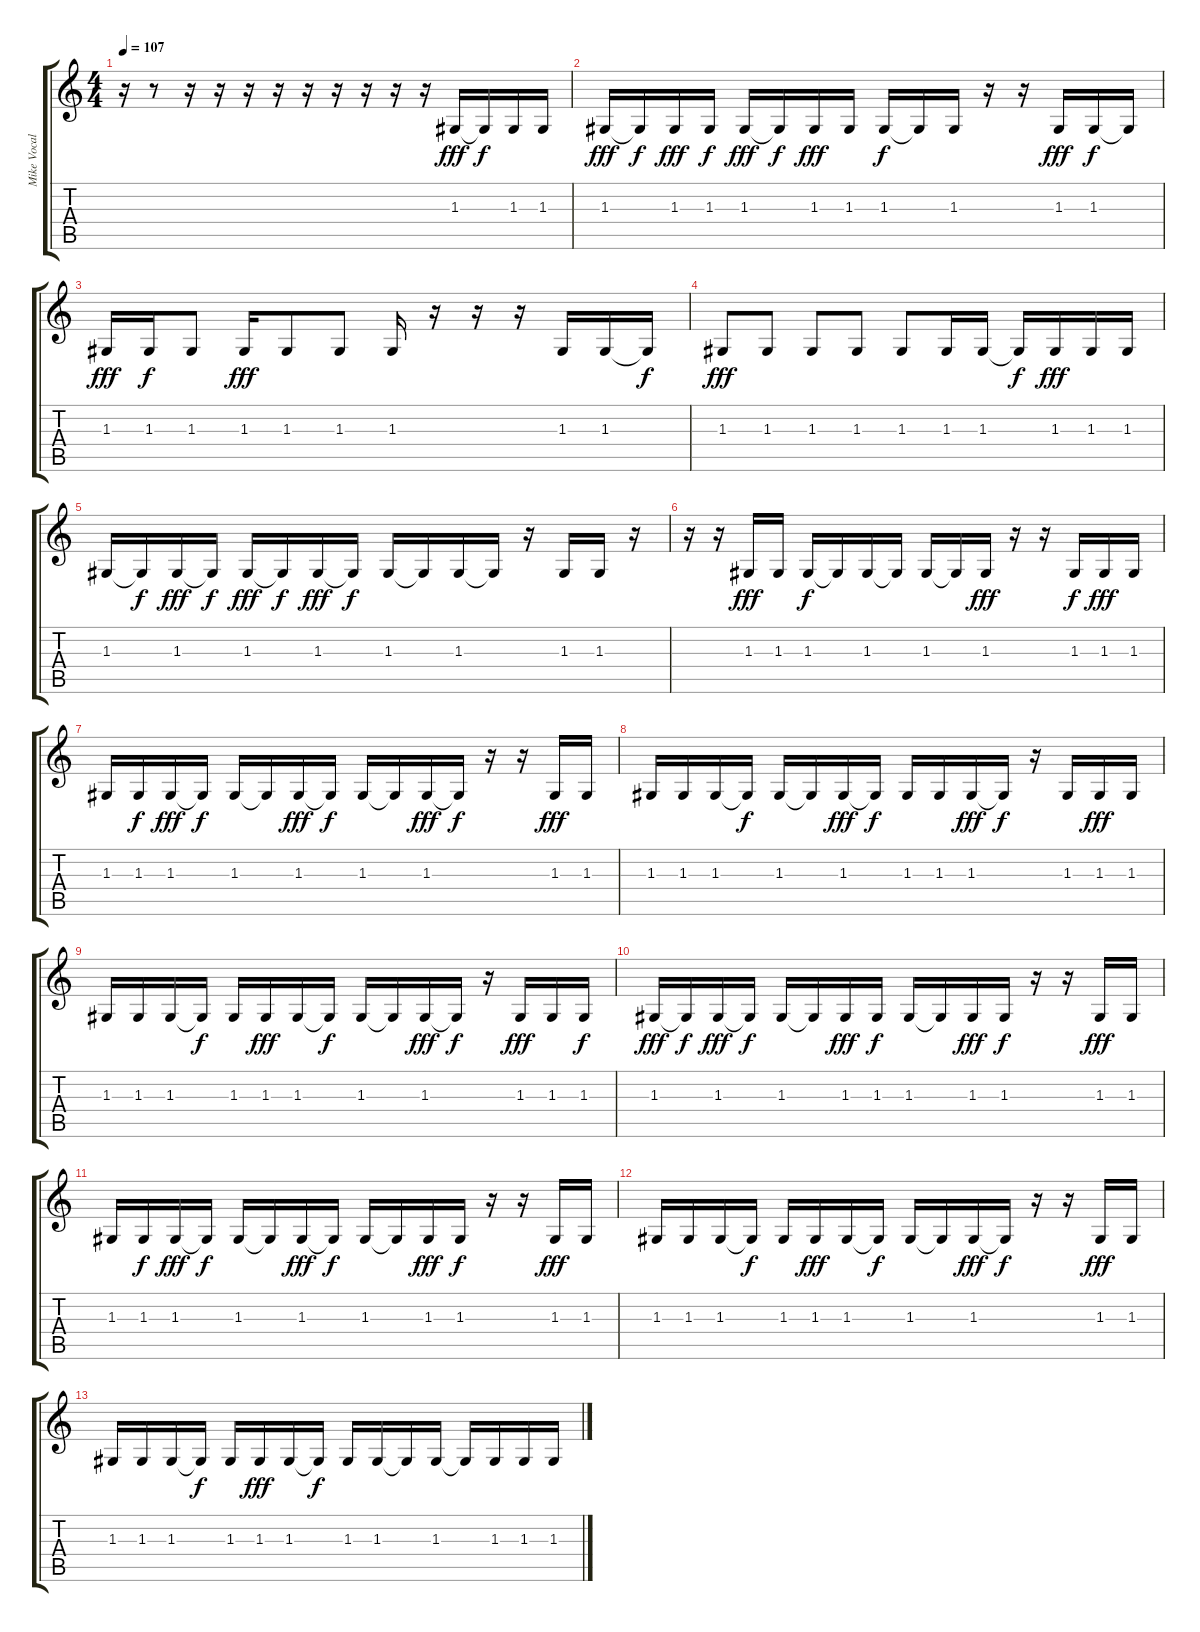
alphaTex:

\track ("Mike Vocals" "Mike Vocal") {instrument harmonica}
\staff {score tabs}
\tuning (E4 B3 G3 D3 A2 E2) {hide}
\ts (4 4)
\tempo 107
\clef g2
\ks c
r.16{dy f} r.8 r.16 r.16 r.16 r.16 r.16 r.16 r.16 r.16 r.16 1.3.16{dy fff} 1.3{t}.16{dy f} 1.3.16 1.3.16 |
1.3.16{dy fff} 1.3{t}.16{dy f} 1.3.16{dy fff} 1.3.16{dy f} 1.3.16{dy fff} 1.3{t}.16{dy f} 1.3.16{dy fff} 1.3.16 1.3.16{dy f} 1.3{t}.16 1.3.16 r.16 r.16 1.3.16{dy fff} 1.3.16{dy f} 1.3{t}.16 |
1.3.16{dy fff} 1.3.16{dy f} 1.3.8 1.3.16{dy fff} 1.3.8 1.3.8 1.3.16 r.16 r.16 r.16 1.3.16 1.3.16 1.3{t}.16{dy f} |
1.3.8{dy fff} 1.3.8 1.3.8 1.3.8 1.3.8 1.3.16 1.3.16 1.3{t}.16{dy f} 1.3.16{dy fff} 1.3.16 1.3.16 |
1.3.16 1.3{t}.16{dy f} 1.3.16{dy fff} 1.3{t}.16{dy f} 1.3.16{dy fff} 1.3{t}.16{dy f} 1.3.16{dy fff} 1.3{t}.16{dy f} 1.3.16 1.3{t}.16 1.3.16 1.3{t}.16 r.16 1.3.16 1.3.16 r.16 |
r.16 r.16 1.3.16{dy fff} 1.3.16 1.3.16{dy f} 1.3{t}.16 1.3.16 1.3{t}.16 1.3.16 1.3{t}.16 1.3.16{dy fff} r.16 r.16 1.3.16{dy f} 1.3.16{dy fff} 1.3.16 |
1.3.16 1.3.16{dy f} 1.3.16{dy fff} 1.3{t}.16{dy f} 1.3.16 1.3{t}.16 1.3.16{dy fff} 1.3{t}.16{dy f} 1.3.16 1.3{t}.16 1.3.16{dy fff} 1.3{t}.16{dy f} r.16 r.16 1.3.16{dy fff} 1.3.16 |
1.3.16 1.3.16 1.3.16 1.3{t}.16{dy f} 1.3.16 1.3{t}.16 1.3.16{dy fff} 1.3{t}.16{dy f} 1.3.16 1.3.16 1.3.16{dy fff} 1.3{t}.16{dy f} r.16 1.3.16 1.3.16{dy fff} 1.3.16 |
1.3.16 1.3.16 1.3.16 1.3{t}.16{dy f} 1.3.16 1.3.16{dy fff} 1.3.16 1.3{t}.16{dy f} 1.3.16 1.3{t}.16 1.3.16{dy fff} 1.3{t}.16{dy f} r.16 1.3.16{dy fff} 1.3.16 1.3.16{dy f} |
1.3.16{dy fff} 1.3{t}.16{dy f} 1.3.16{dy fff} 1.3{t}.16{dy f} 1.3.16 1.3{t}.16 1.3.16{dy fff} 1.3.16{dy f} 1.3.16 1.3{t}.16 1.3.16{dy fff} 1.3.16{dy f} r.16 r.16 1.3.16{dy fff} 1.3.16 |
1.3.16 1.3.16{dy f} 1.3.16{dy fff} 1.3{t}.16{dy f} 1.3.16 1.3{t}.16 1.3.16{dy fff} 1.3{t}.16{dy f} 1.3.16 1.3{t}.16 1.3.16{dy fff} 1.3.16{dy f} r.16 r.16 1.3.16{dy fff} 1.3.16 |
1.3.16 1.3.16 1.3.16 1.3{t}.16{dy f} 1.3.16 1.3.16{dy fff} 1.3.16 1.3{t}.16{dy f} 1.3.16 1.3{t}.16 1.3.16{dy fff} 1.3{t}.16{dy f} r.16 r.16 1.3.16{dy fff} 1.3.16 |
1.3.16 1.3.16 1.3.16 1.3{t}.16{dy f} 1.3.16 1.3.16{dy fff} 1.3.16 1.3{t}.16{dy f} 1.3.16 1.3.16 1.3{t}.16 1.3.16 1.3{t}.16 1.3.16 1.3.16 1.3.16
